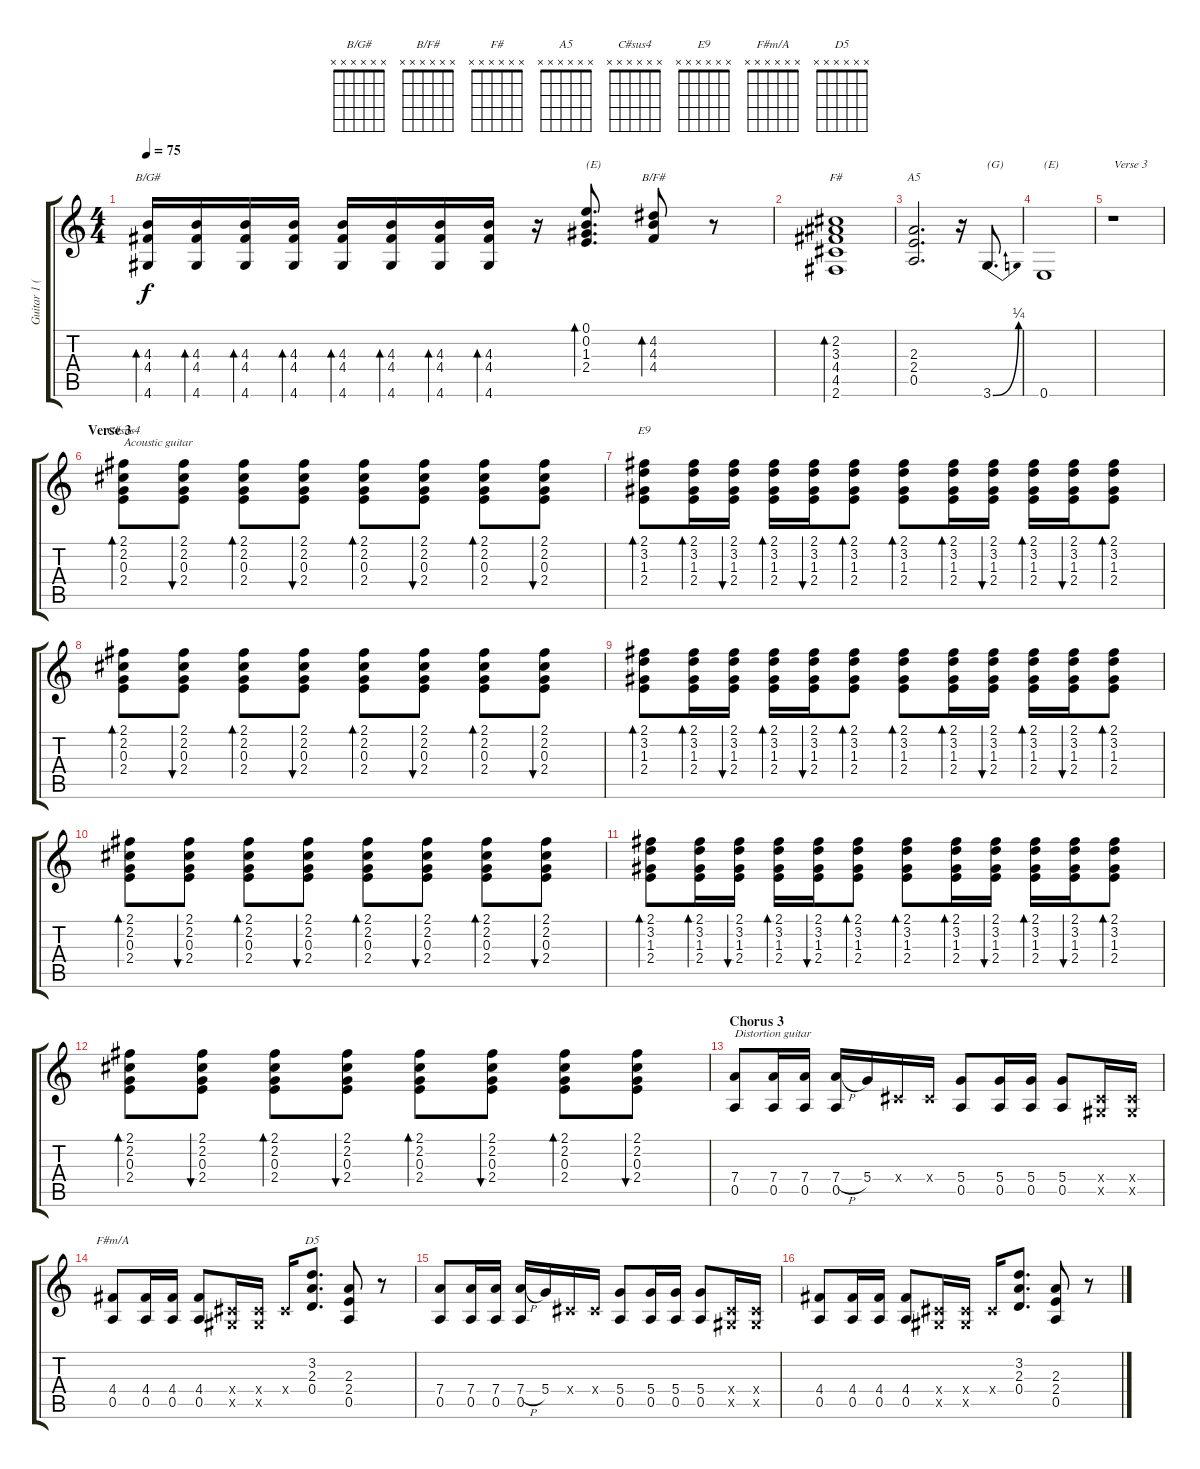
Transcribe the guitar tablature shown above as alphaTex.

\track ("Guitar 1 (Jimmy P.)" "Guitar 1 (") {instrument distortionguitar}
\staff {score tabs}
\tuning (E4 B3 G3 D3 A2 E2) {hide}
\chord ("B/G#" x x x x x x)
\chord ("B/F#" x x x x x x)
\chord ("F#" x x x x x x)
\chord ("A5" x x x x x x)
\chord ("C#sus4" x x x x x x)
\chord ("E9" x x x x x x)
\chord ("F#m/A" x x x x x x)
\chord ("D5" x x x x x x)
\ts (4 4)
\tempo 75
\clef g2
\ks c
(4.3 4.4 4.6).16{bd 30 ch "B/G#" dy f} (4.3 4.4 4.6).16{bd 30} (4.3 4.4 4.6).16{bd 30} (4.3 4.4 4.6).16{bd 30} (4.3 4.4 4.6).16{bd 30} (4.3 4.4 4.6).16{bd 30} (4.3 4.4 4.6).16{bd 30} (4.3 4.4 4.6).16{bd 30} r.16 (0.1 0.2 1.3 2.4).8{d bd 30 txt "(E)" volume 14 instrument distortionguitar} (4.2 4.3 4.4).8{bd 30 ch "B/F#"} r.8 |
(2.2 3.3 4.4 4.5 2.6).1{bd 30 ch "F#" volume 14 instrument distortionguitar} |
(2.3 2.4 0.5).2{d ch "A5"} r.16 3.6{be (bend 0 0 60 1)}.8{d txt "(G)" volume 16 instrument distortionguitar} |
0.6.1{txt "(E)" volume 4} |
r.1{txt "Verse 3"} |
\section ("" "Verse 3")
(2.1 2.2 0.3 2.4).8{bd 30 ch "C#sus4" txt "Acoustic guitar" volume 8 instrument electricguitarjazz} (2.1 2.2 0.3 2.4).8{bu 30} (2.1 2.2 0.3 2.4).8{bd 30} (2.1 2.2 0.3 2.4).8{bu 30} (2.1 2.2 0.3 2.4).8{bd 30} (2.1 2.2 0.3 2.4).8{bu 30} (2.1 2.2 0.3 2.4).8{bd 30} (2.1 2.2 0.3 2.4).8{bu 30} |
(2.1 3.2 1.3 2.4).8{bd 30 ch "E9"} (2.1 3.2 1.3 2.4).16{bd 30} (2.1 3.2 1.3 2.4).16{bu 30} (2.1 3.2 1.3 2.4).16{bd 30} (2.1 3.2 1.3 2.4).16{bu 30} (2.1 3.2 1.3 2.4).8{bd 30} (2.1 3.2 1.3 2.4).8{bd 30} (2.1 3.2 1.3 2.4).16{bd 30} (2.1 3.2 1.3 2.4).16{bu 30} (2.1 3.2 1.3 2.4).16{bd 30} (2.1 3.2 1.3 2.4).16{bu 30} (2.1 3.2 1.3 2.4).8{bd 30} |
(2.1 2.2 0.3 2.4).8{bd 30 volume 8 instrument electricguitarjazz} (2.1 2.2 0.3 2.4).8{bu 30} (2.1 2.2 0.3 2.4).8{bd 30} (2.1 2.2 0.3 2.4).8{bu 30} (2.1 2.2 0.3 2.4).8{bd 30} (2.1 2.2 0.3 2.4).8{bu 30} (2.1 2.2 0.3 2.4).8{bd 30} (2.1 2.2 0.3 2.4).8{bu 30} |
(2.1 3.2 1.3 2.4).8{bd 30} (2.1 3.2 1.3 2.4).16{bd 30} (2.1 3.2 1.3 2.4).16{bu 30} (2.1 3.2 1.3 2.4).16{bd 30} (2.1 3.2 1.3 2.4).16{bu 30} (2.1 3.2 1.3 2.4).8{bd 30} (2.1 3.2 1.3 2.4).8{bd 30} (2.1 3.2 1.3 2.4).16{bd 30} (2.1 3.2 1.3 2.4).16{bu 30} (2.1 3.2 1.3 2.4).16{bd 30} (2.1 3.2 1.3 2.4).16{bu 30} (2.1 3.2 1.3 2.4).8{bd 30} |
(2.1 2.2 0.3 2.4).8{bd 30 volume 8 instrument electricguitarjazz} (2.1 2.2 0.3 2.4).8{bu 30} (2.1 2.2 0.3 2.4).8{bd 30} (2.1 2.2 0.3 2.4).8{bu 30} (2.1 2.2 0.3 2.4).8{bd 30} (2.1 2.2 0.3 2.4).8{bu 30} (2.1 2.2 0.3 2.4).8{bd 30} (2.1 2.2 0.3 2.4).8{bu 30} |
(2.1 3.2 1.3 2.4).8{bd 30} (2.1 3.2 1.3 2.4).16{bd 30} (2.1 3.2 1.3 2.4).16{bu 30} (2.1 3.2 1.3 2.4).16{bd 30} (2.1 3.2 1.3 2.4).16{bu 30} (2.1 3.2 1.3 2.4).8{bd 30} (2.1 3.2 1.3 2.4).8{bd 30} (2.1 3.2 1.3 2.4).16{bd 30} (2.1 3.2 1.3 2.4).16{bu 30} (2.1 3.2 1.3 2.4).16{bd 30} (2.1 3.2 1.3 2.4).16{bu 30} (2.1 3.2 1.3 2.4).8{bd 30} |
(2.1 2.2 0.3 2.4).8{bd 30 volume 8 instrument electricguitarjazz} (2.1 2.2 0.3 2.4).8{bu 30} (2.1 2.2 0.3 2.4).8{bd 30} (2.1 2.2 0.3 2.4).8{bu 30} (2.1 2.2 0.3 2.4).8{bd 30} (2.1 2.2 0.3 2.4).8{bu 30} (2.1 2.2 0.3 2.4).8{bd 30} (2.1 2.2 0.3 2.4).8{bu 30} |
\section ("" "Chorus 3")
(7.4 0.5).8{txt "Distortion guitar" volume 16 instrument distortionguitar} (7.4 0.5).16 (7.4 0.5).16 (7.4{h} 0.5).16 5.4.16 -1.4{x}.16 -1.4{x}.16 (5.4 0.5).8 (5.4 0.5).16 (5.4 0.5).16 (5.4 0.5).8 (-1.4{x} -1.5{x}).16 (-1.4{x} -1.5{x}).16 |
(4.4 0.5).8{ch "F#m/A"} (4.4 0.5).16 (4.4 0.5).16 (4.4 0.5).8 (-1.4{x} -1.5{x}).16 (-1.4{x} -1.5{x}).16 -1.4{x}.16 (3.2 2.3 0.4).8{d ch "D5"} (2.3 2.4 0.5).8 r.8 |
(7.4 0.5).8{volume 16 instrument distortionguitar} (7.4 0.5).16 (7.4 0.5).16 (7.4{h} 0.5).16 5.4.16 -1.4{x}.16 -1.4{x}.16 (5.4 0.5).8 (5.4 0.5).16 (5.4 0.5).16 (5.4 0.5).8 (-1.4{x} -1.5{x}).16 (-1.4{x} -1.5{x}).16 |
(4.4 0.5).8 (4.4 0.5).16 (4.4 0.5).16 (4.4 0.5).8 (-1.4{x} -1.5{x}).16 (-1.4{x} -1.5{x}).16 -1.4{x}.16 (3.2 2.3 0.4).8{d} (2.3 2.4 0.5).8 r.8
